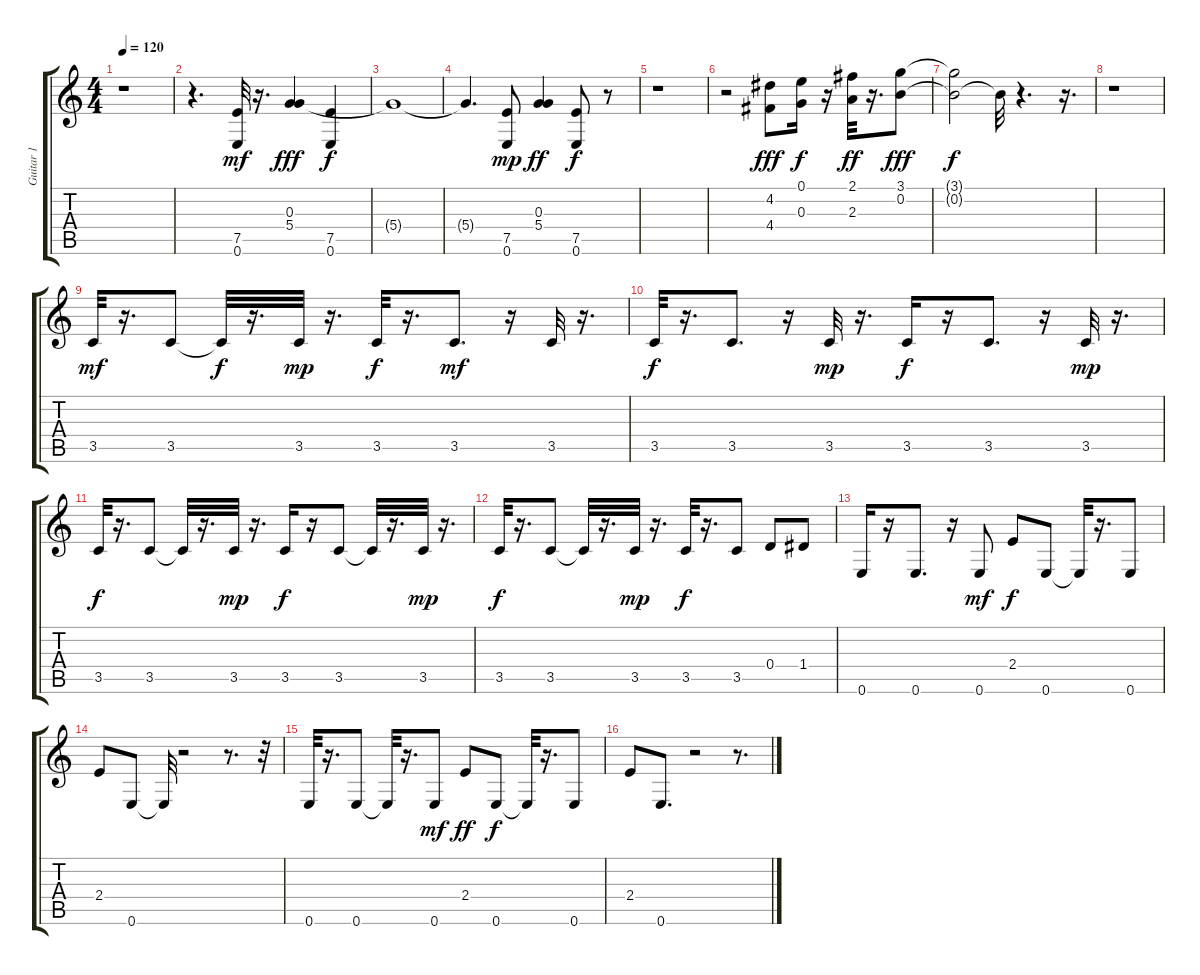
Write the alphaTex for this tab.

\track ("Guitar 1" "Guitar 1") {instrument electricguitarclean}
\staff {score tabs}
\tuning (E4 B3 G3 D3 A2 E2) {hide}
\ts (4 4)
\tempo 120
\clef g2
\ks c
r.1{dy f} |
r.4{d} (7.5 0.6).32{dy mf} r.16{d} (0.3 5.4).4{dy fff} (7.5 0.6).4{dy f} |
5.4{t}.1 |
5.4{t}.4{d} (7.5 0.6).8{dy mp} (0.3 5.4).4{dy ff} (7.5 0.6).8{dy f} r.8 |
r.1 |
r.2 (4.2 4.4).8{dy fff} (0.1 0.3).16{dy f} r.16 (2.1 2.3).32{dy ff} r.16{d} (3.1 0.2).8{dy fff} |
(3.1{t} 0.2{t}).2{dy f} 0.2{t}.32 r.4{d} r.16{d} |
r.1 |
3.5.32{dy mf} r.16{d} 3.5.8 3.5{t}.32{dy f} r.16{d} 3.5.32{dy mp} r.16{d} 3.5.32{dy f} r.16{d} 3.5.8{d dy mf} r.16 3.5.32 r.16{d} |
3.5.32{dy f} r.16{d} 3.5.8{d} r.16 3.5.32{dy mp} r.16{d} 3.5.16{dy f} r.16 3.5.8{d} r.16 3.5.32{dy mp} r.16{d} |
3.5.32{dy f} r.16{d} 3.5.8 3.5{t}.32 r.16{d} 3.5.32{dy mp} r.16{d} 3.5.16{dy f} r.16 3.5.8 3.5{t}.32 r.16{d} 3.5.32{dy mp} r.16{d} |
3.5.32{dy f} r.16{d} 3.5.8 3.5{t}.32 r.16{d} 3.5.32{dy mp} r.16{d} 3.5.32{dy f} r.16{d} 3.5.8 0.4.8 1.4.8 |
0.6.16 r.16 0.6.8{d} r.16 0.6.8{dy mf} 2.4.8{dy f} 0.6.8 0.6{t}.32 r.16{d} 0.6.8 |
2.4.8 0.6.8 0.6{t}.32 r.2 r.8{d} r.32 |
0.6.32 r.16{d} 0.6.8 0.6{t}.32 r.16{d} 0.6.8{dy mf} 2.4.8{dy ff} 0.6.8{dy f} 0.6{t}.32 r.16{d} 0.6.8 |
2.4.8 0.6.8{d} r.2 r.8{d}
